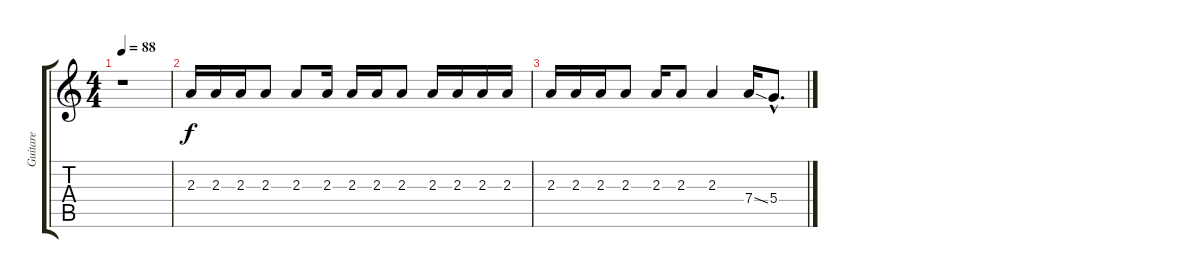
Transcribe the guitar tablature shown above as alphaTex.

\track ("Guitare" "Guitare") {instrument electricguitarclean}
\staff {score tabs}
\tuning (E4 B3 G3 D3 A2 E2) {hide}
\ts (4 4)
\tempo 88
\clef g2
\ks c
r.1{dy f} |
2.3.16{volume 6} 2.3.16 2.3.16 2.3.8 2.3.8 2.3.16{volume 5} 2.3.16 2.3.16 2.3.8 2.3.16{volume 4} 2.3.16 2.3.16 2.3.16 |
2.3.16{volume 3} 2.3.16 2.3.16 2.3.8 2.3.16 2.3.8{volume 2} 2.3.4 7.4{ss}.16 5.4{hac}.8{d}
